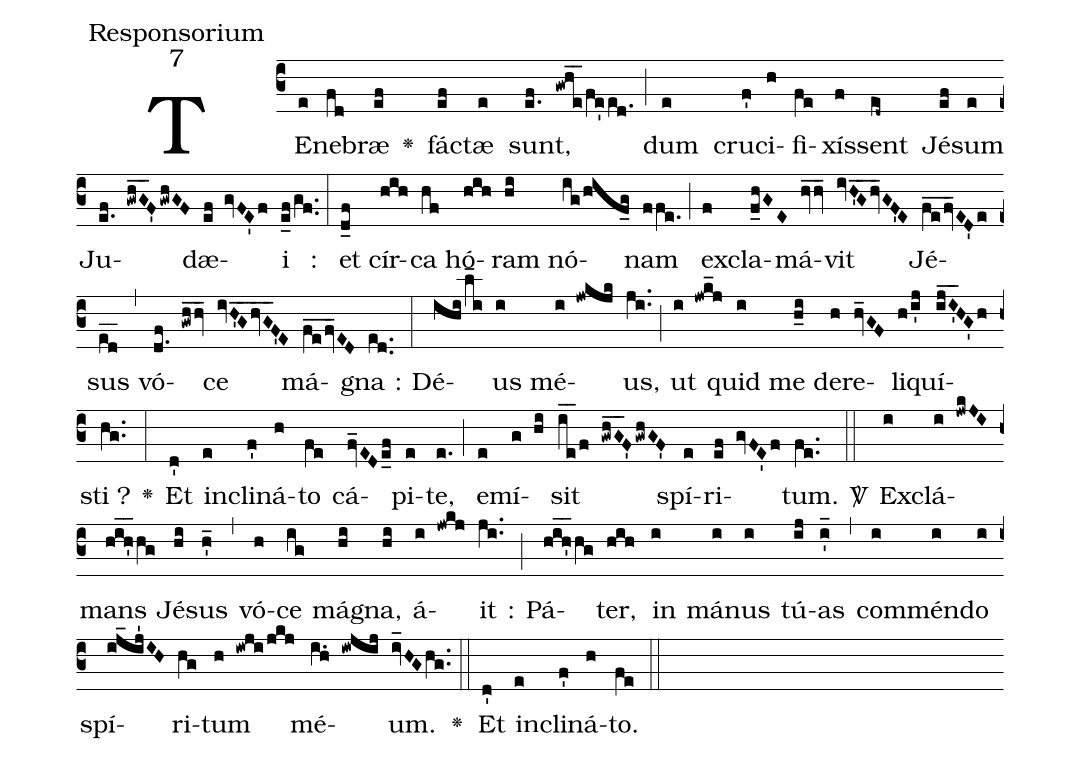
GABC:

office-part:Responsorium;
mode:7;
%%
(c3) TE(e)ne(fd)bræ(ef) <v>\greheightstar</v>() fá(ef)ctæ(e) sunt,(e.f !gwh_e_/fe'ed.) (;) dum(e) cru(f')ci(h)fi(fe)xís(f)sent(ed~) Jé(ef)sum(e) Ju(e.f !gwh_G_F'/gwhGF)dæ(ef !gvFE'f)i(e_f/gf..) :(:) et(d_f) cír(hih)ca(hf) hó(hih)ram(hi) nó(ig/hif_g)nam(ffe.) (;) ex(f)cla(f_hGE)má(hv_/hv_)vit(ivH'_G_/hv_GF'E) Jé(fe__/fv_ED'e)sus(ed__) (,) vó(d.f !gwh_hv_)ce(ivH'_G_/hv_G_F'E) má(fe__/fv_ED)gna(ed..) :(:) Dé(ihi/l_i)us(i) mé(i !jwkjk)us,(ji..) (;) ut(i !jwk_j) quid(i) me(h_i) de(h)re(hv_GF)li(h/i'j)quí(ij_I'_HG'h)sti ?(hg..) <v>\greheightstar</v>(:) Et(d') in(e)cli(f')ná(h)to(fe) cá(fv_ED/e_f)pi(e)te,(e.) (;) e(e)mí(g !hi)sit(i_e_/f !gwh_G_F'/gwhGF') spí(e)ri(ef !gvFE'f)tum.(fe..) <sp>V/</sp>(::)  Ex(i)clá(i !jwkJI)mans(hih'__hg) Jé(hi)sus(h'_) (,) vó(h)ce(ig) má(hi)gna,(hi) á(i !jwkj)it(ji..) :(;) Pá(hih'__hg)ter,(hih) in(i) má(i)nus(i) tú(ij)as(i'_) (,) com(i)mén(i)do(i) spí(ij_ij'IH)ri(hg)tum(h !iwji/jkj) mé(i.h !iwjij)um.(iv_HG/hg..) <v>\greheightstar</v>(::) Et(d') in(e)cli(f')ná(h)to.(fe) (::)
